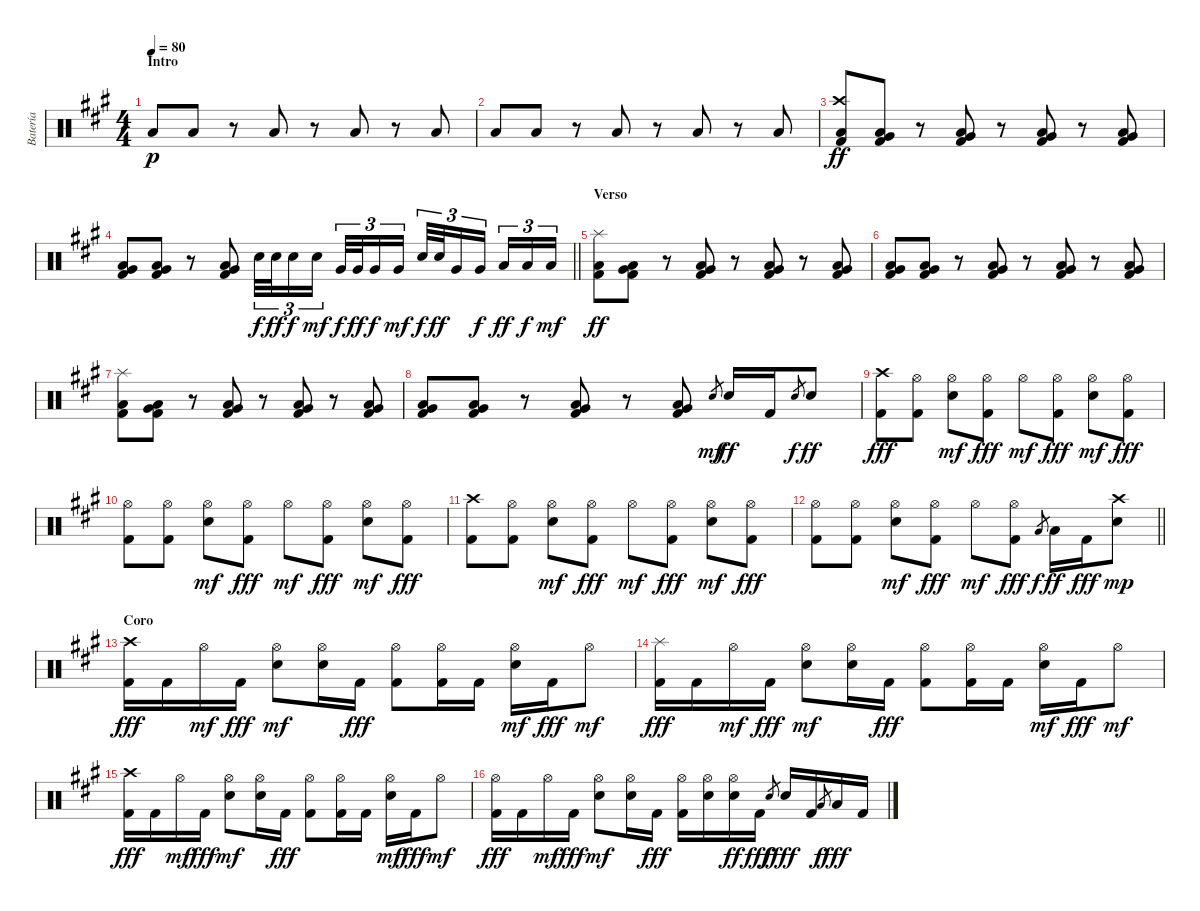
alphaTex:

\track ("Batería" "Batería") {instrument percussion}
\staff {score}
\articulation defaults
\ts (4 4)
\section ("" "Intro")
\tempo 80
\clef neutral
\ks f#minor "Low Floor Tom (hit)".8{dy p} "Low Floor Tom (hit)".8
r.8 "Low Floor Tom (hit)".8 r.8 "Low Floor Tom (hit)".8 r.8 "Low Floor Tom (hit)".8 |
"Low Floor Tom (hit)".8 "Low Floor Tom (hit)".8 r.8 "Low Floor Tom (hit)".8 r.8 "Low Floor Tom (hit)".8 r.8 "Low Floor Tom (hit)".8 |
("Crash high (hit)" "Low Floor Tom (hit)" "Kick (hit) 2").8{dy ff} ("Very Low Tom (hit)" "Low Floor Tom (hit)" "Kick (hit) 2").8 r.8 ("Very Low Tom (hit)" "Low Floor Tom (hit)" "Kick (hit) 2").8 r.8 ("Very Low Tom (hit)" "Low Floor Tom (hit)" "Kick (hit) 2").8 r.8 ("Very Low Tom (hit)" "Low Floor Tom (hit)" "Kick (hit) 2").8 |
\barLineRight lightlight
("Very Low Tom (hit)" "Low Floor Tom (hit)" "Kick (hit) 2").8 ("Very Low Tom (hit)" "Low Floor Tom (hit)" "Kick (hit) 2").8 r.8 ("Very Low Tom (hit)" "Low Floor Tom (hit)" "Kick (hit) 2").8 "Electric Snare (hit)".32{tu (3 2) dy f} "Electric Snare (hit)".32{tu (3 2) dy ff} "Electric Snare (hit)".16{tu (3 2) dy f} "Electric Snare (hit)".16{tu (3 2) dy mf beam splitsecondary} "Very Low Tom (hit)".32{tu (3 2) dy f} "Very Low Tom (hit)".32{tu (3 2) dy ff} "Very Low Tom (hit)".16{tu (3 2) dy f} "Very Low Tom (hit)".16{tu (3 2) dy mf} "Electric Snare (hit)".32{tu (3 2) dy f} "Electric Snare (hit)".32{tu (3 2) dy ff} "Very Low Tom (hit)".16{tu (3 2)} "Very Low Tom (hit)".16{tu (3 2) dy f beam splitsecondary} "Low Floor Tom (hit)".16{tu (3 2) dy ff} "Low Floor Tom (hit)".16{tu (3 2) dy f} "Low Floor Tom (hit)".16{tu (3 2) dy mf} |
\section ("" "Verso")
("Splash (hit)" "Low Floor Tom (hit)" "Kick (hit) 2").8{dy ff} ("Very Low Tom (hit)" "Low Floor Tom (hit)" "Kick (hit) 2").8 r.8 ("Very Low Tom (hit)" "Low Floor Tom (hit)" "Kick (hit) 2").8 r.8 ("Very Low Tom (hit)" "Low Floor Tom (hit)" "Kick (hit) 2").8 r.8 ("Very Low Tom (hit)" "Low Floor Tom (hit)" "Kick (hit) 2").8 |
("Very Low Tom (hit)" "Low Floor Tom (hit)" "Kick (hit) 2").8 ("Very Low Tom (hit)" "Low Floor Tom (hit)" "Kick (hit) 2").8 r.8 ("Very Low Tom (hit)" "Low Floor Tom (hit)" "Kick (hit) 2").8 r.8 ("Very Low Tom (hit)" "Low Floor Tom (hit)" "Kick (hit) 2").8 r.8 ("Very Low Tom (hit)" "Low Floor Tom (hit)" "Kick (hit) 2").8 |
("Splash (hit)" "Low Floor Tom (hit)" "Kick (hit) 2").8 ("Very Low Tom (hit)" "Low Floor Tom (hit)" "Kick (hit) 2").8 r.8 ("Very Low Tom (hit)" "Low Floor Tom (hit)" "Kick (hit) 2").8 r.8 ("Very Low Tom (hit)" "Low Floor Tom (hit)" "Kick (hit) 2").8 r.8 ("Very Low Tom (hit)" "Low Floor Tom (hit)" "Kick (hit) 2").8 |
("Very Low Tom (hit)" "Low Floor Tom (hit)" "Kick (hit) 2").8 ("Very Low Tom (hit)" "Low Floor Tom (hit)" "Kick (hit) 2").8 r.8 ("Very Low Tom (hit)" "Low Floor Tom (hit)" "Kick (hit) 2").8 r.8 ("Very Low Tom (hit)" "Low Floor Tom (hit)" "Kick (hit) 2").8 "Electric Snare (hit)".8{gr dy mf} "Electric Snare (hit)".16{dy ff} "Kick (hit) 2".16 "Electric Snare (hit)".8{gr dy f} "Electric Snare (hit)".8{dy ff} |
("Crash high (hit)" "Kick (hit) 2").8{dy fff} ("Hi-Hat (open)" "Kick (hit) 2").8 ("Electric Snare (hit)" "Hi-Hat (open)").8{dy mf} ("Hi-Hat (open)" "Kick (hit) 2").8{dy fff} "Hi-Hat (open)".8{dy mf} ("Hi-Hat (open)" "Kick (hit) 2").8{dy fff} ("Electric Snare (hit)" "Hi-Hat (open)").8{dy mf} ("Hi-Hat (open)" "Kick (hit) 2").8{dy fff} |
("Hi-Hat (open)" "Kick (hit) 2").8 ("Hi-Hat (open)" "Kick (hit) 2").8 ("Electric Snare (hit)" "Hi-Hat (open)").8{dy mf} ("Hi-Hat (open)" "Kick (hit) 2").8{dy fff} "Hi-Hat (open)".8{dy mf} ("Hi-Hat (open)" "Kick (hit) 2").8{dy fff} ("Electric Snare (hit)" "Hi-Hat (open)").8{dy mf} ("Hi-Hat (open)" "Kick (hit) 2").8{dy fff} |
("Crash high (hit)" "Kick (hit) 2").8 ("Hi-Hat (open)" "Kick (hit) 2").8 ("Electric Snare (hit)" "Hi-Hat (open)").8{dy mf} ("Hi-Hat (open)" "Kick (hit) 2").8{dy fff} "Hi-Hat (open)".8{dy mf} ("Hi-Hat (open)" "Kick (hit) 2").8{dy fff} ("Electric Snare (hit)" "Hi-Hat (open)").8{dy mf} ("Hi-Hat (open)" "Kick (hit) 2").8{dy fff} |
\barLineRight lightlight
("Hi-Hat (open)" "Kick (hit) 2").8 ("Hi-Hat (open)" "Kick (hit) 2").8 ("Electric Snare (hit)" "Hi-Hat (open)").8{dy mf} ("Hi-Hat (open)" "Kick (hit) 2").8{dy fff} "Hi-Hat (open)".8{dy mf} ("Hi-Hat (open)" "Kick (hit) 2").8{dy fff} "Low Floor Tom (hit)".8{gr dy f} "Low Floor Tom (hit)".16{dy ff} "Kick (hit) 2".16{dy fff} ("Electric Snare (hit)" "Crash high (hit)").8{dy mp} |
\section ("" "Coro")
("Crash high (hit)" "Kick (hit) 2").16{dy fff} "Kick (hit) 2".16 "Hi-Hat (open)".16{dy mf} "Kick (hit) 2".16{dy fff} ("Electric Snare (hit)" "Hi-Hat (open)").8{dy mf} ("Electric Snare (hit)" "Hi-Hat (open)").16 "Kick (hit) 2".16{dy fff} ("Hi-Hat (open)" "Kick (hit) 2").8 ("Hi-Hat (open)" "Kick (hit) 2").16 "Kick (hit) 2".16 ("Electric Snare (hit)" "Hi-Hat (open)").16{dy mf} "Kick (hit) 2".16{dy fff} "Hi-Hat (open)".8{dy mf} |
("Splash (hit)" "Kick (hit) 2").16{dy fff} "Kick (hit) 2".16 "Hi-Hat (open)".16{dy mf} "Kick (hit) 2".16{dy fff} ("Electric Snare (hit)" "Hi-Hat (open)").8{dy mf} ("Electric Snare (hit)" "Hi-Hat (open)").16 "Kick (hit) 2".16{dy fff} ("Hi-Hat (open)" "Kick (hit) 2").8 ("Hi-Hat (open)" "Kick (hit) 2").16 "Kick (hit) 2".16 ("Electric Snare (hit)" "Hi-Hat (open)").16{dy mf} "Kick (hit) 2".16{dy fff} "Hi-Hat (open)".8{dy mf} |
("Crash high (hit)" "Kick (hit) 2").16{dy fff} "Kick (hit) 2".16 "Hi-Hat (open)".16{dy mf} "Kick (hit) 2".16{dy fff} ("Electric Snare (hit)" "Hi-Hat (open)").8{dy mf} ("Electric Snare (hit)" "Hi-Hat (open)").16 "Kick (hit) 2".16{dy fff} ("Hi-Hat (open)" "Kick (hit) 2").8 ("Hi-Hat (open)" "Kick (hit) 2").16 "Kick (hit) 2".16 ("Electric Snare (hit)" "Hi-Hat (open)").16{dy mf} "Kick (hit) 2".16{dy fff} "Hi-Hat (open)".8{dy mf} |
("Hi-Hat (open)" "Kick (hit) 2").16{dy fff} "Kick (hit) 2".16 "Hi-Hat (open)".16{dy mf} "Kick (hit) 2".16{dy fff} ("Electric Snare (hit)" "Hi-Hat (open)").8{dy mf} ("Electric Snare (hit)" "Hi-Hat (open)").16 "Kick (hit) 2".16{dy fff} ("Hi-Hat (open)" "Kick (hit) 2").16 ("Electric Snare (hit)" "Hi-Hat (open)").16 ("Electric Snare (hit)" "Hi-Hat (open)").16{dy ff} "Kick (hit) 2".16{dy fff} "Electric Snare (hit)".8{gr dy f} "Electric Snare (hit)".16{dy fff} "Kick (hit) 2".16 "Low Floor Tom (hit)".8{gr dy f} "Low Floor Tom (hit)".16{dy fff} "Kick (hit) 2".16
